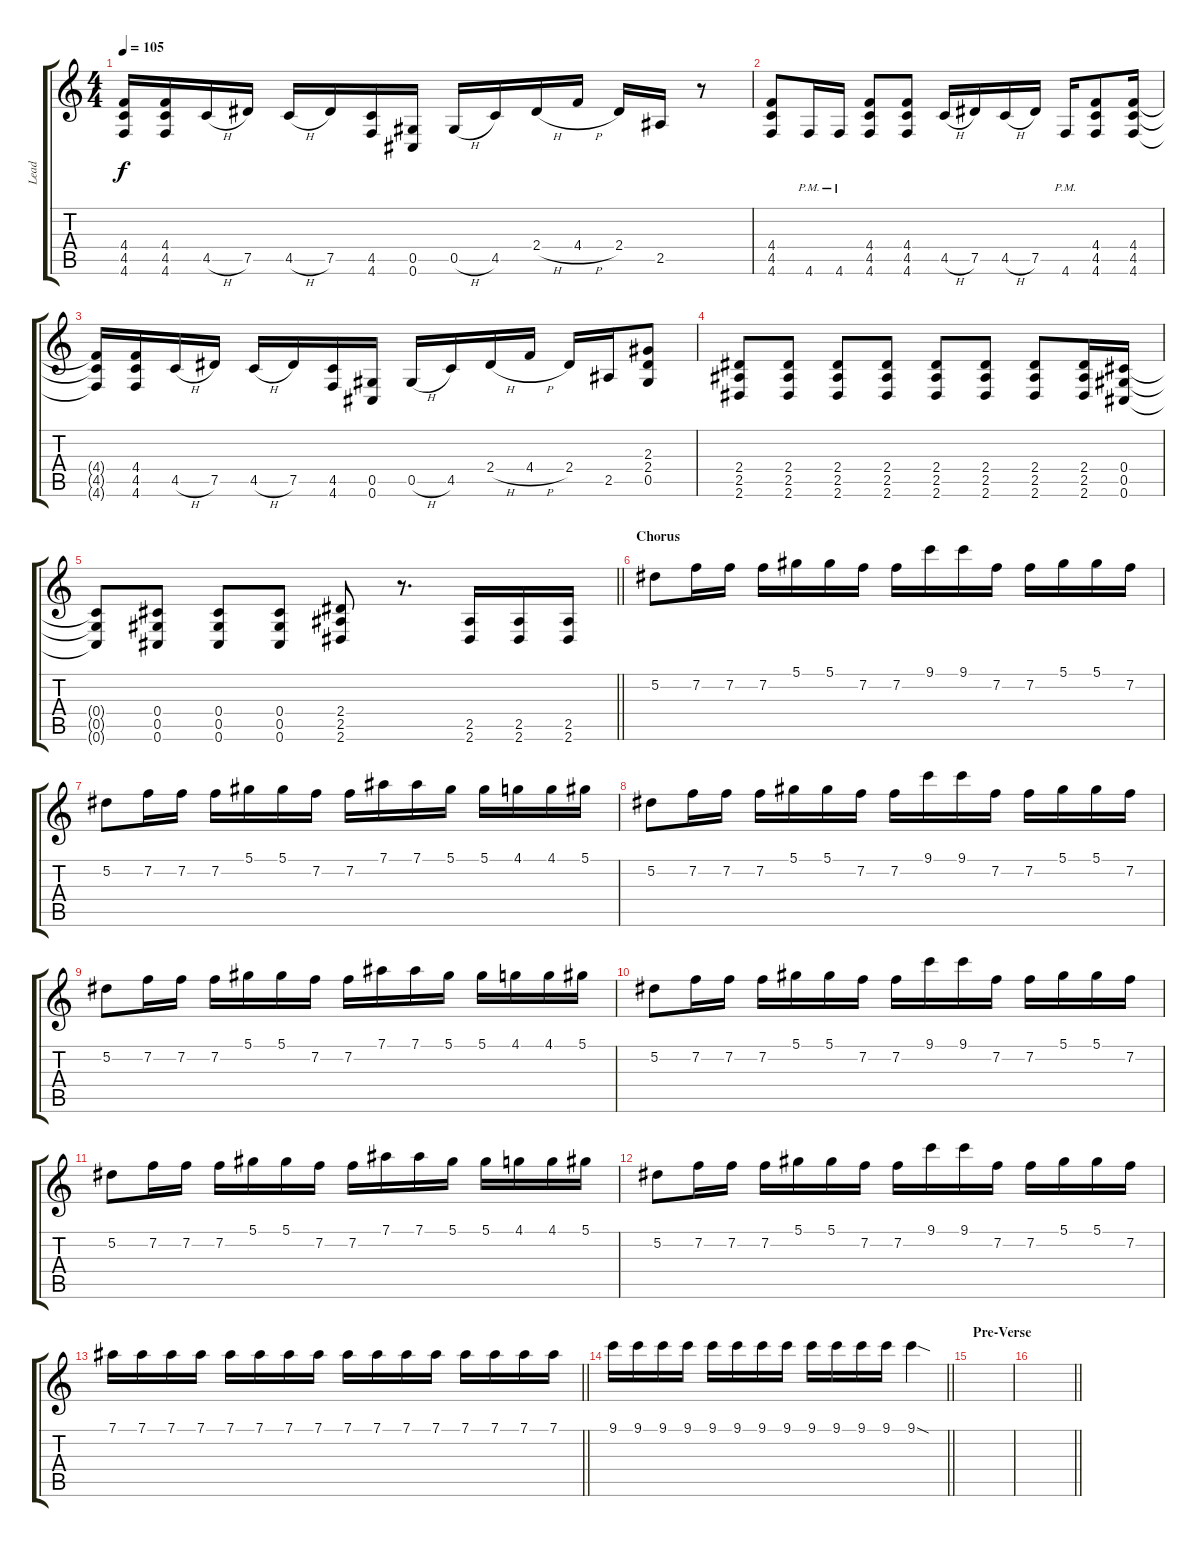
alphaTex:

\track ("Lead" "Lead") {instrument distortionguitar}
\staff {score tabs}
\tuning (Eb4 Bb3 Gb3 Db3 Ab2 Db2) {hide}
\ts (4 4)
\tempo 105
\clef g2
\ks c
(4.4{t} 4.5{t} 4.6{t}).16{dy f} (4.4 4.5 4.6).16 4.5{h}.16 7.5.16 4.5{h}.16 7.5.16 (4.5 4.6).16 (0.5 0.6).16 0.5{h}.16 4.5.16 2.4{h}.16 4.4{h}.16 2.4.16 2.5.16 r.8 |
(4.4 4.5 4.6).8 4.6{pm}.16 4.6{pm}.16 (4.4 4.5 4.6).8 (4.4 4.5 4.6).8 4.5{h}.16 7.5.16 4.5{h}.16 7.5.16 4.6{pm}.16 (4.4 4.5 4.6).8 (4.4 4.5 4.6).16 |
(4.4{t} 4.5{t} 4.6{t}).16 (4.4 4.5 4.6).16 4.5{h}.16 7.5.16 4.5{h}.16 7.5.16 (4.5 4.6).16 (0.5 0.6).16 0.5{h}.16 4.5.16 2.4{h}.16 4.4{h}.16 2.4.16 2.5.16 (2.3 2.4 0.5).8 |
(2.4 2.5 2.6).8 (2.4 2.5 2.6).8 (2.4 2.5 2.6).8 (2.4 2.5 2.6).8 (2.4 2.5 2.6).8 (2.4 2.5 2.6).8 (2.4 2.5 2.6).8 (2.4 2.5 2.6).16 (0.4 0.5 0.6).16 |
\barLineRight lightlight
(0.4{t} 0.5{t} 0.6{t}).8 (0.4 0.5 0.6).8 (0.4 0.5 0.6).8 (0.4 0.5 0.6).8 (2.4 2.5 2.6).8 r.8{d} (2.5 2.6).16 (2.5 2.6).16 (2.5 2.6).16 |
\section ("" "Chorus")
5.2.8 7.2.16 7.2.16 7.2.16 5.1.16 5.1.16 7.2.16 7.2.16 9.1.16 9.1.16 7.2.16 7.2.16 5.1.16 5.1.16 7.2.16 |
5.2.8 7.2.16 7.2.16 7.2.16 5.1.16 5.1.16 7.2.16 7.2.16 7.1.16 7.1.16 5.1.16 5.1.16 4.1.16 4.1.16 5.1.16 |
5.2.8 7.2.16 7.2.16 7.2.16 5.1.16 5.1.16 7.2.16 7.2.16 9.1.16 9.1.16 7.2.16 7.2.16 5.1.16 5.1.16 7.2.16 |
5.2.8 7.2.16 7.2.16 7.2.16 5.1.16 5.1.16 7.2.16 7.2.16 7.1.16 7.1.16 5.1.16 5.1.16 4.1.16 4.1.16 5.1.16 |
5.2.8 7.2.16 7.2.16 7.2.16 5.1.16 5.1.16 7.2.16 7.2.16 9.1.16 9.1.16 7.2.16 7.2.16 5.1.16 5.1.16 7.2.16 |
5.2.8 7.2.16 7.2.16 7.2.16 5.1.16 5.1.16 7.2.16 7.2.16 7.1.16 7.1.16 5.1.16 5.1.16 4.1.16 4.1.16 5.1.16 |
5.2.8 7.2.16 7.2.16 7.2.16 5.1.16 5.1.16 7.2.16 7.2.16 9.1.16 9.1.16 7.2.16 7.2.16 5.1.16 5.1.16 7.2.16 |
\barLineRight lightlight
7.1.16 7.1.16 7.1.16 7.1.16 7.1.16 7.1.16 7.1.16 7.1.16 7.1.16 7.1.16 7.1.16 7.1.16 7.1.16 7.1.16 7.1.16 7.1.16 |
\barLineRight lightlight
9.1.16 9.1.16 9.1.16 9.1.16 9.1.16 9.1.16 9.1.16 9.1.16 9.1.16 9.1.16 9.1.16 9.1.16 9.1{sod}.4 |
\section ("" "Pre-Verse")
|
\barLineRight lightlight
